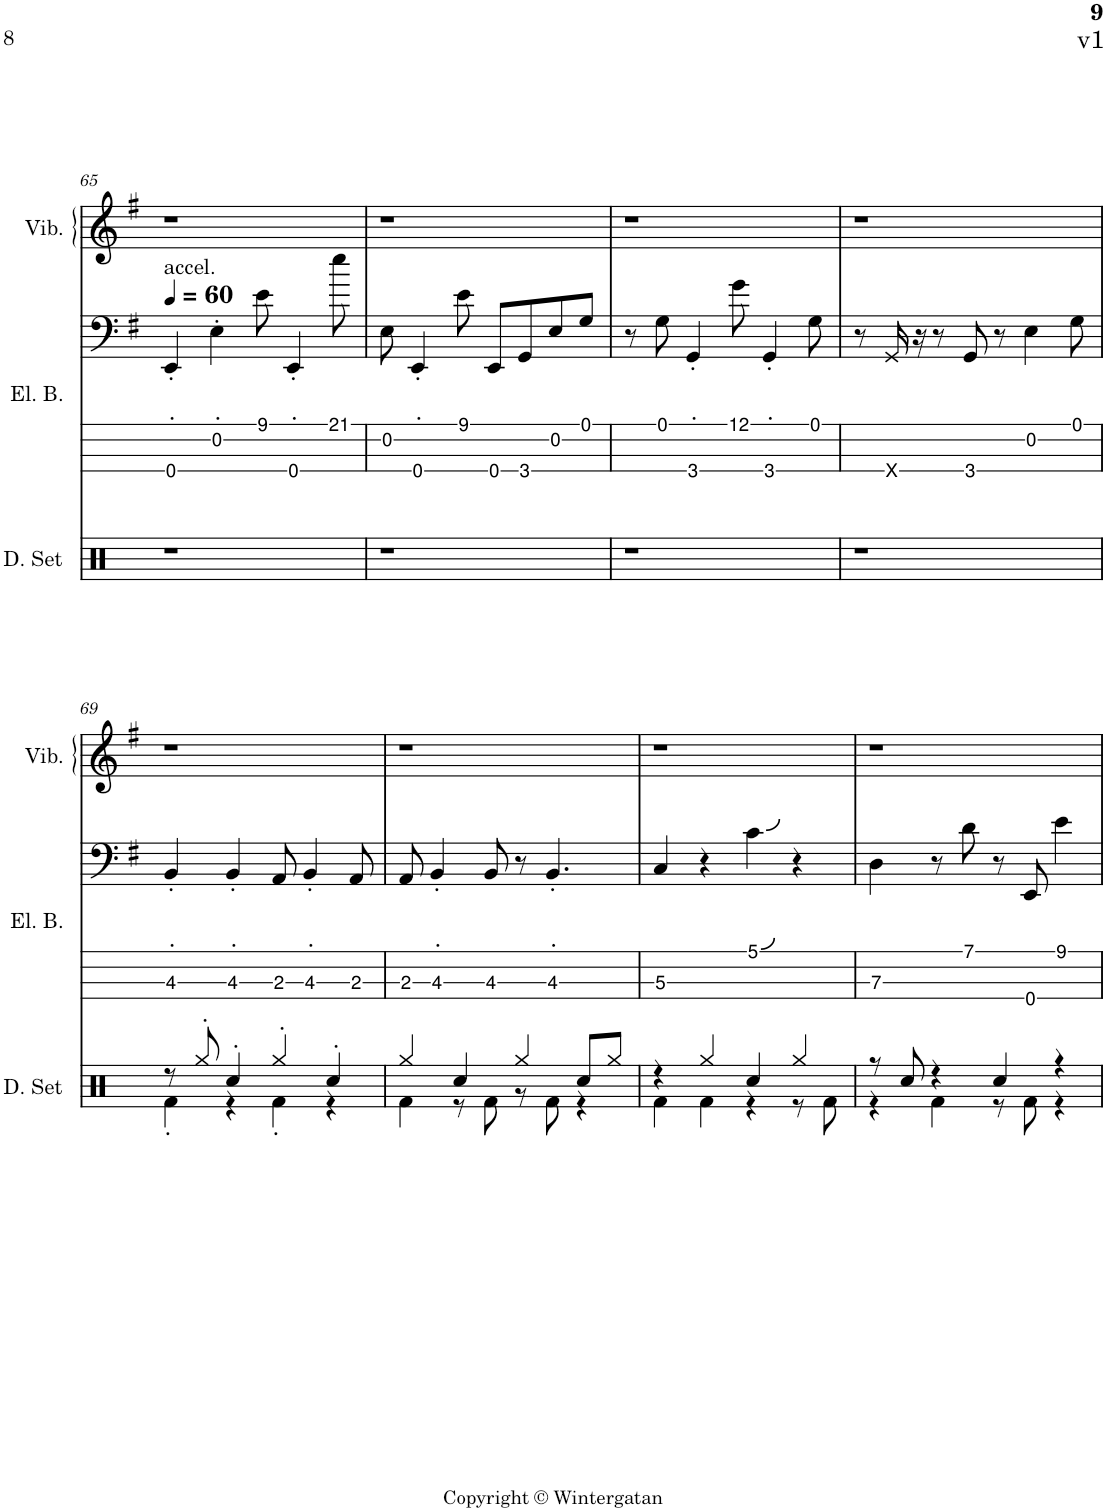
**kern	**kern	**kern	**kern
*part3	*part2	*part2	*part1
*staff4	*staff3	*staff2	*staff1
*I"Drumset	*I"Electric Bass	*	*I"Vibraphone
*I'D. Set	*I'El. B.	*	*I'Vib.
!!LO:PB:g=z
*clefX	*	*clefF4	*clefG2
*	*Trd7c12	*Trd7c12	*Trd-7c-12
*k[]	*k[f#]	*k[f#]	*k[f#]
*	*G:	*G:	*G:
*M4/4	*M4/4	*M4/4	*M4/4
*MM60	*MM60	*MM60	*MM60
=65	=65	=65	=65
!	!	!	!LO:TX:b:t=accel.
1r	4EE'	4EE'/	1r
.	4E'	4E'\	.
.	8e	8e\	.
.	4EE'	4EE'/	.
.	8ee	8ee\	.
=66	=66	=66	=66
1r	8E	8E\	1r
.	4EE'	4EE'/	.
.	8e	8e\	.
.	8EEL	8EE/L	.
.	8GGJ	8GG/	.
.	8EL	8E/	.
.	8GJ	8G/J	.
=67	=67	=67	=67
1r	8r	8r	1r
.	8G	8G\	.
.	4GG'	4GG'/	.
.	8g	8g\	.
.	4GG'	4GG'/	.
.	8G	8G\	.
=68	=68	=68	=68
1r	8r	8r	1r
.	16GG	16GG/	.
.	16r	16r	.
.	8r	8r	.
.	8GG	8GG/	.
.	8r	8r	.
.	4E	4E\	.
.	8G	8G\	.
!!LO:LB:g=z
=69	=69	=69	=69
*^	*	*	*
8r	4Rf'\	4BB'	4BB'/	1r
8Rgg'/	.	.	.	.
4Rcc'/	4r	4BB'	4BB'/	.
4Rgg'/	4Rf'\	8AA	8AA/	.
.	.	4BB'	4BB'/	.
4Rcc'/	4r	.	.	.
.	.	8AA	8AA/	.
=70	=70	=70	=70	=70
4Rgg/	4Rf\	8AA	8AA/	1r
.	.	4BB'	4BB'/	.
4Rcc/	8r	.	.	.
.	8Rf\	8BB	8BB/	.
4Rgg/	8r	8r	8r	.
.	8Rf\	4.BB'	4.BB'/	.
8Rcc/L	4r	.	.	.
8Rgg/J	.	.	.	.
=71	=71	=71	=71	=71
4r	4Rf\	4C	4C/	1r
4Rgg/	4Rf\	4r	4r	.
4Rcc/	4r	4c	4c\	.
4Rgg/	8r	4r	4r	.
.	8Rf\	.	.	.
=72	=72	=72	=72	=72
8r	4r	4D	4D\	1r
8Rcc/	.	.	.	.
4r	4Rf\	8r	8r	.
.	.	8d	8d\	.
4Rcc/	8r	8r	8r	.
.	8Rf\	8EE	8EE/	.
4r	4r	4e	4e\	.
*v	*v	*	*	*
=	=	=	=
*-	*-	*-	*-
